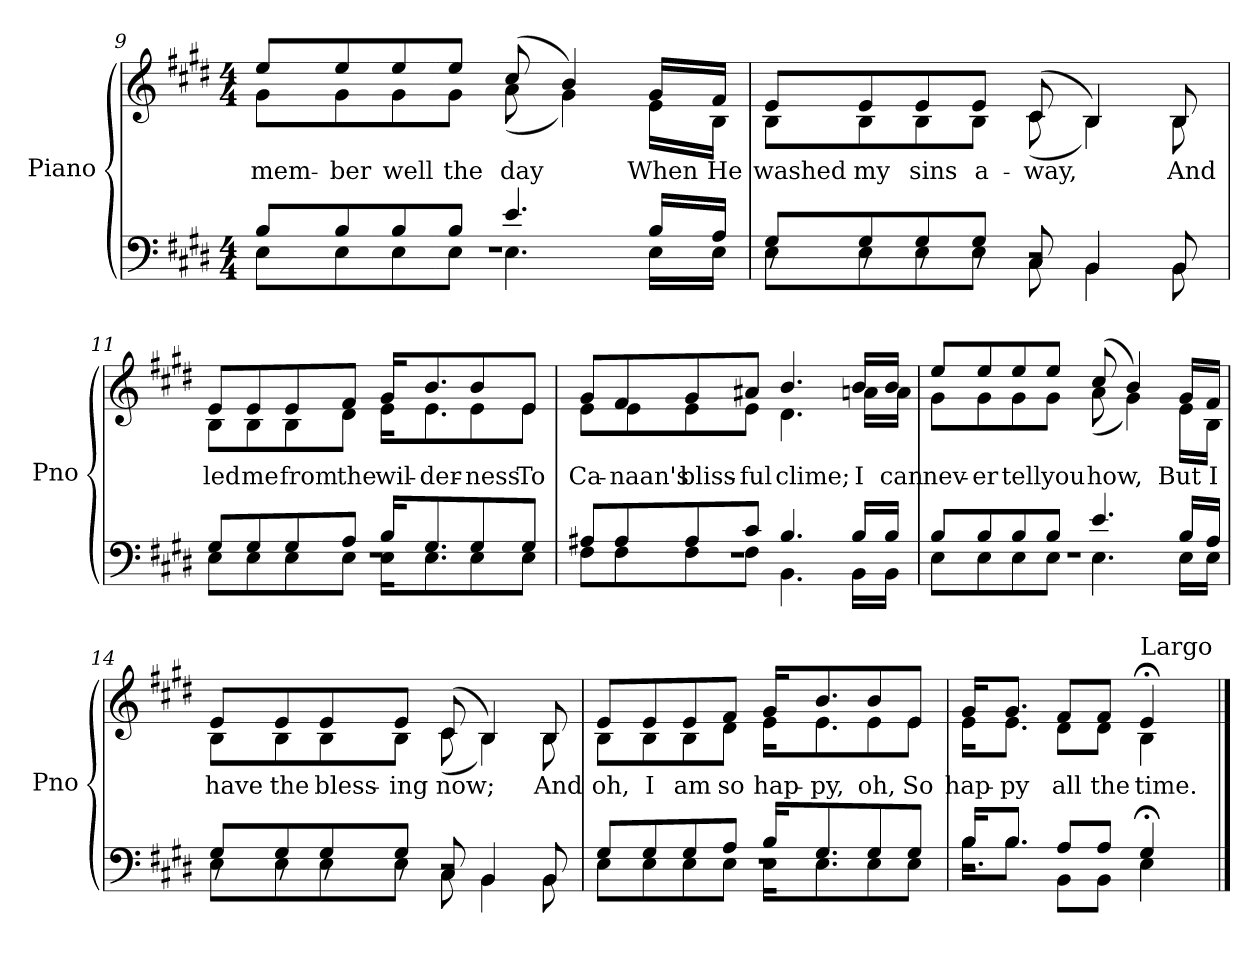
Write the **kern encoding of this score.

**kern	**kern	**text
*part1	*part1	*part1
*staff2	*staff1	*staff1
*I"Piano	*	*
*I'Pno	*	*
!!LO:LB:g=z
*clefF4	*clefG2	*
*k[f#c#g#d#]	*k[f#c#g#d#]	*
*E:	*E:	*
*M4/4	*M4/4	*
=9	=9	=9
*^	*^	*
*	*^	*	*	*
1r	8B/L	8E\L	8ee/L	8g#\L	mem-
.	8B/	8E\	8ee/	8g#\	ber
.	8B/	8E\	8ee/	8g#\	well
.	8B/J	8E\J	8ee/J	8g#\J	the
.	4.e/	4.E\	(8cc#/	(8a\	day
.	.	.	4b/)	4g#\)	.
.	16B/LL	16E\LL	16g#/LL	16e\LL	When
.	16A/JJ	16E\JJ	16f#/JJ	16B\JJ	He
!!LO:LB:g=z	!!
=10	=10	=10	=10	=10	=10
8r	8G#/L	8E\L	8e/L	8B\L	washed
8r	8G#/	8E\	8e/	8B\	my
8r	8G#/	8E\	8e/	8B\	sins
8r	8G#/J	8E\J	8e/J	8B\J	a-
2r	8C#/	8C#\	(8c#/	(8c#\	way,
.	4BB/	4BB\	4B/)	4B\)	.
.	8BB/	8BB\	8B/	8B\	And
!!LO:PB:g=z	!!
=11	=11	=11	=11	=11	=11
1r	8G#/L	8E\L	8e/L	8B\L	led
.	8G#/	8E\	8e/	8B\	me
.	8G#/	8E\	8e/	8B\	from
.	8A/J	8E\J	8f#/J	8d#\J	the
.	16B/KL	16E\KL	16g#/KL	16e\KL	wil-
.	8.G#/	8.E\	8.b/	8.e\	der-
.	8G#/	8E\	8b/	8e\	ness
.	8G#/J	8E\J	8e/J	8e\J	To
!!LO:LB:g=z	!!
=12	=12	=12	=12	=12	=12
1r	8A#X/L	8F#\L	8g#/L	8e\L	Ca-
.	8A#/	8F#\	8f#/	8e\	naan's
.	8A#/	8F#\	8g#/	8e\	bliss-
.	8c#/J	8F#\J	8a#X/J	8e\J	ful
.	4.B/	4.BB\	4.b/	4.d#\	clime;
.	16B/LL	16BB\LL	16b/LL	16an\LL	I
.	16B/JJ	16BB\JJ	16b/JJ	16a\JJ	can
!!LO:LB:g=z	!!
=13	=13	=13	=13	=13	=13
1r	8B/L	8E\L	8ee/L	8g#\L	nev-
.	8B/	8E\	8ee/	8g#\	er
.	8B/	8E\	8ee/	8g#\	tell
.	8B/J	8E\J	8ee/J	8g#\J	you
.	4.e/	4.E\	(8cc#/	(8a\	how,
.	.	.	4b/)	4g#\)	.
.	16B/LL	16E\LL	16g#/LL	16e\LL	But
.	16A/JJ	16E\JJ	16f#/JJ	16B\JJ	I
!!LO:LB:g=z	!!
=14	=14	=14	=14	=14	=14
8r	8G#/L	8E\L	8e/L	8B\L	have
8r	8G#/	8E\	8e/	8B\	the
8r	8G#/	8E\	8e/	8B\	bless-
8r	8G#/J	8E\J	8e/J	8B\J	ing
2r	8C#/	8C#\	(8c#/	(8c#\	now;
.	4BB/	4BB\	4B/)	4B\)	.
.	8BB/	8BB\	8B/	8B\	And
!!LO:PB:g=z	!!
=15	=15	=15	=15	=15	=15
1r	8G#/L	8E\L	8e/L	8B\L	oh,
.	8G#/	8E\	8e/	8B\	I
.	8G#/	8E\	8e/	8B\	am
.	8A/J	8E\J	8f#/J	8d#\J	so
.	16B/KL	16E\KL	16g#/KL	16e\KL	hap-
.	8.G#/	8.E\	8.b/	8.e\	py,
.	8G#/	8E\	8b/	8e\	oh,
.	8G#/J	8E\J	8e/J	8e\J	So
=16	=16	=16	=16	=16	=16
2.r	16B/KL	16B\KL	16g#/KL	16e\KL	hap-
.	8.B/J	8.B\J	8.g#/J	8.e\J	py
.	8A/L	8BB\L	8f#/L	8d#\L	all
.	8A/J	8BB\J	8f#/J	8d#\J	the
!	!	!	!LO:TX:a:t=Largo	!	!
.	4G#/	4E;\	4e;</	4B\	time.
*v	*v	*v	*	*	*
*	*v	*v	*
==	==	==
*-	*-	*-
